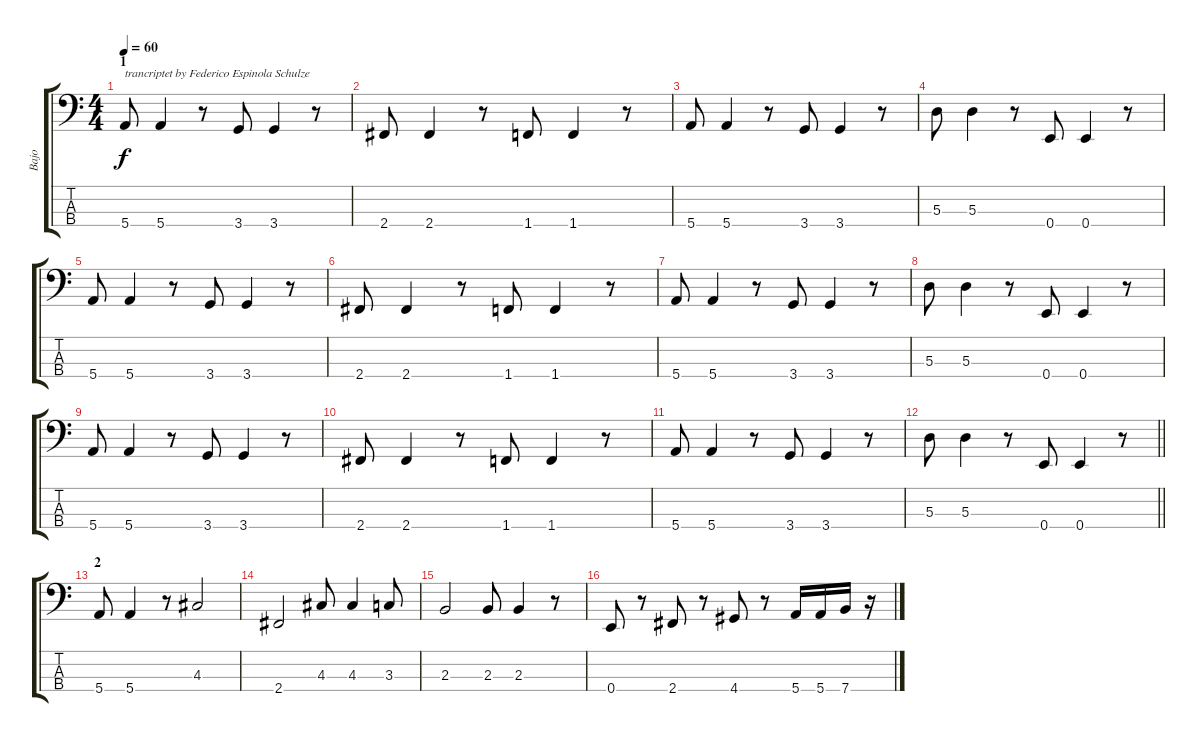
\track ("Bajo" "Bajo") {instrument electricbassfinger}
\staff {score tabs}
\tuning (G2 D2 A1 E1) {hide}
\ts (4 4)
\section ("" "1")
\tempo 60
\clef f4
\ks c
5.4.8{txt "trancriptet by Federico Espinola Schulze" dy f instrument electricbassfinger} 5.4.4 r.8 3.4.8 3.4.4 r.8 |
2.4.8 2.4.4 r.8 1.4.8{txt ""} 1.4.4 r.8 |
5.4.8 5.4.4 r.8 3.4.8 3.4.4 r.8 |
5.3.8 5.3.4 r.8 0.4.8 0.4.4 r.8 |
5.4.8 5.4.4 r.8 3.4.8 3.4.4 r.8 |
2.4.8 2.4.4 r.8 1.4.8 1.4.4 r.8 |
5.4.8 5.4.4 r.8 3.4.8 3.4.4 r.8 |
5.3.8 5.3.4 r.8 0.4.8 0.4.4 r.8 |
5.4.8 5.4.4 r.8 3.4.8 3.4.4 r.8 |
2.4.8 2.4.4 r.8 1.4.8 1.4.4 r.8 |
5.4.8 5.4.4 r.8 3.4.8 3.4.4 r.8 |
\barLineRight lightlight
5.3.8 5.3.4 r.8 0.4.8 0.4.4 r.8 |
\section ("" "2")
5.4.8 5.4.4 r.8 4.3.2 |
2.4.2 4.3.8 4.3.4 3.3.8 |
2.3.2 2.3.8 2.3.4 r.8 |
0.4.8 r.8 2.4.8 r.8 4.4.8 r.8 5.4.16 5.4.16 7.4.16 r.16
